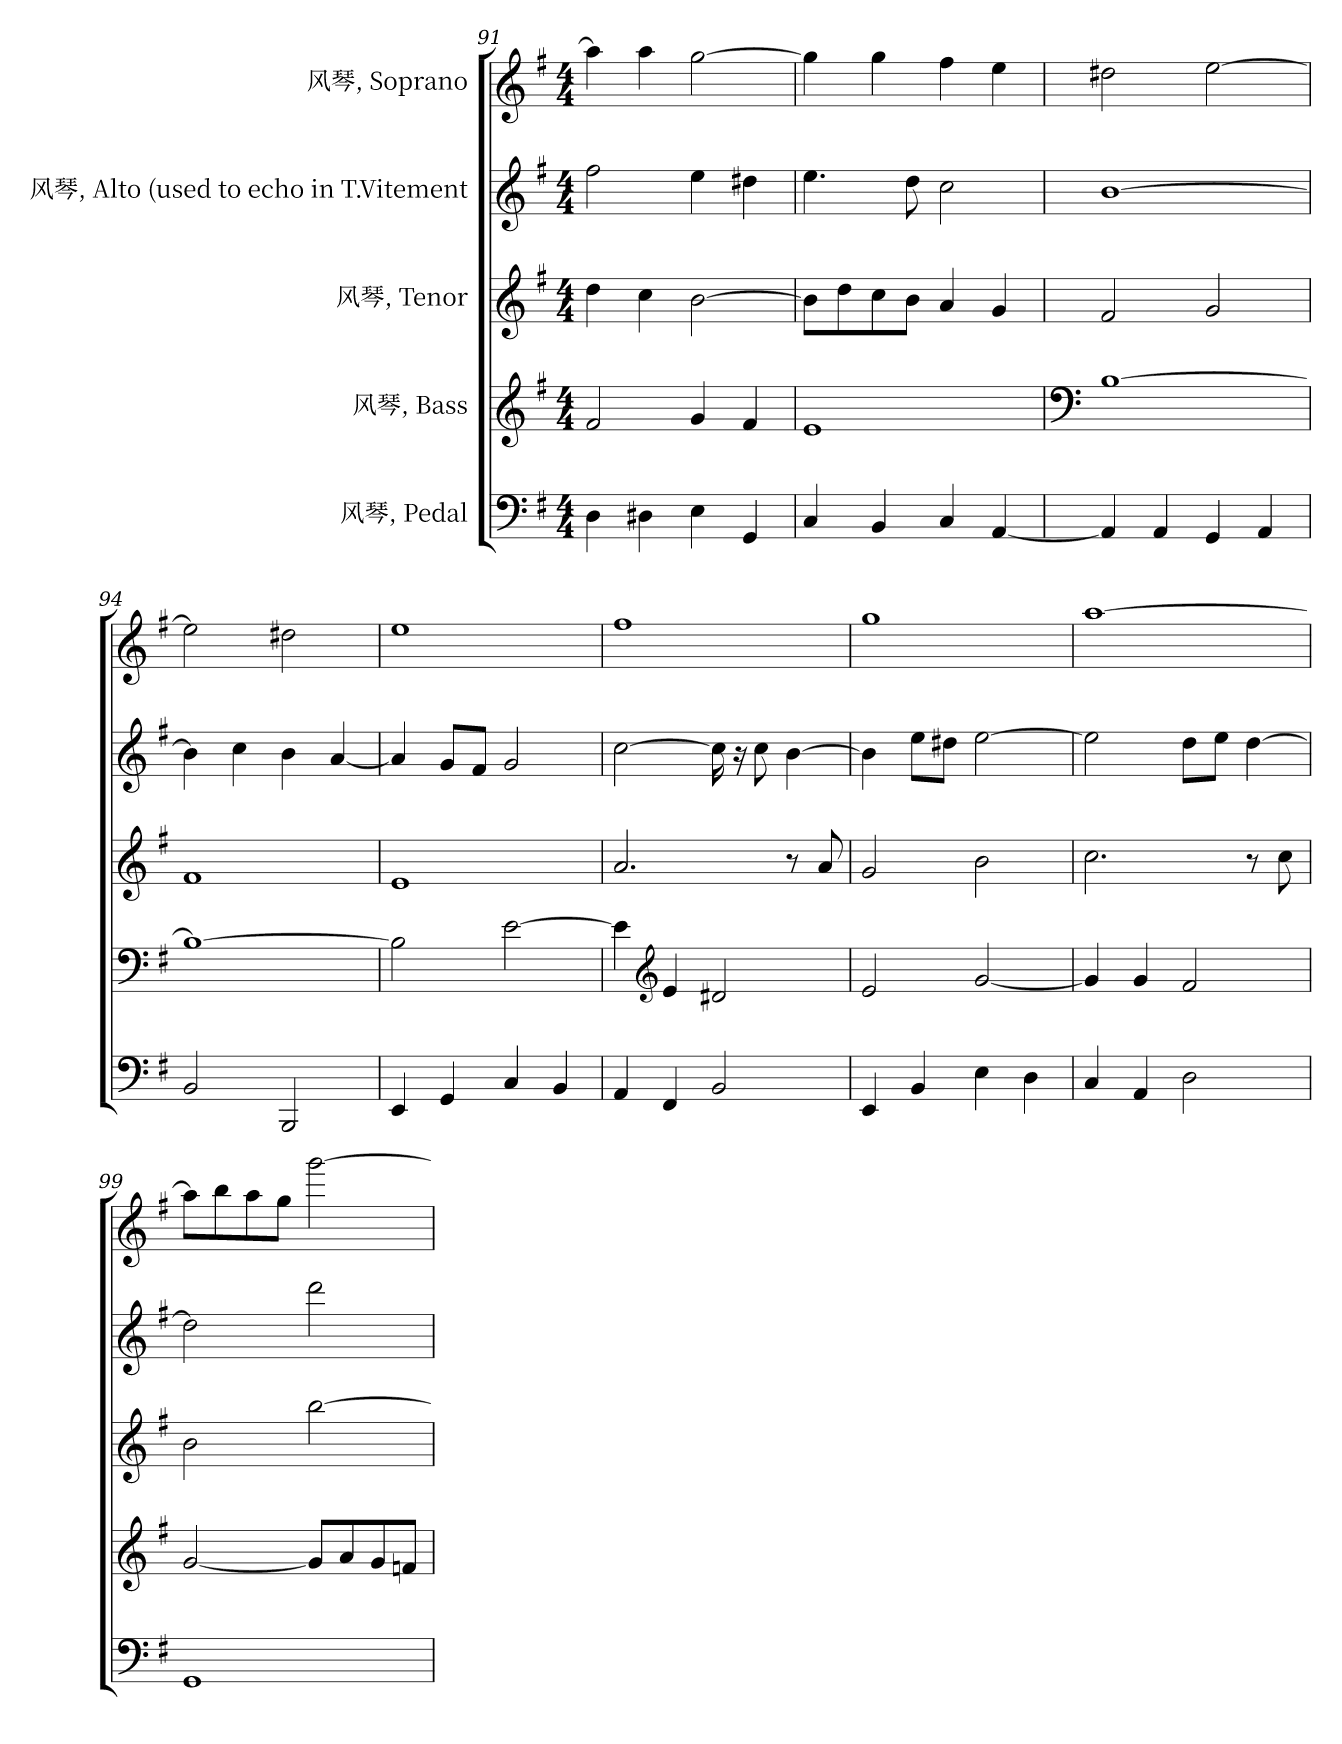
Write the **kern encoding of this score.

**kern	**kern	**kern	**kern	**kern
*part5	*part4	*part3	*part2	*part1
*staff5	*staff4	*staff3	*staff2	*staff1
*I"风琴, Pedal	*I"风琴, Bass	*I"风琴, Tenor	*I"风琴, Alto (used to echo in T.Vitement	*I"风琴, Soprano
*clefF4	*clefG2	*clefG2	*clefG2	*clefG2
*k[f#]	*k[f#]	*k[f#]	*k[f#]	*k[f#]
*M4/4	*M4/4	*M4/4	*M4/4	*M4/4
*MM126	*MM126	*MM126	*MM126	*MM126
=91	=91	=91	=91	=91
4D\	2f#/	4dd\	2ff#\	4aa\]
*	*	*	*	*MM132
4D#X\	.	4cc\	.	4aa\
*	*	*	*	*MM126
4E\	4g/	[2b\	4ee\	[2gg\
4GG/	4f#/	.	4dd#X\	.
=92	=92	=92	=92	=92
*	*	*	*	*MM126
4C/	1e	8b\L]	4.ee\	4gg\]
.	.	8dd\	.	.
*	*	*	*	*MM132
4BB/	.	8cc\	.	4gg\
.	.	8b\J	8dd\	.
*	*	*	*	*MM126
4C/	.	4a/	2cc\	4ff#\
*	*	*	*	*MM132
[4AA/	.	4g/	.	4ee\
=93	=93	=93	=93	=93
*	*clefF4	*	*	*
*	*	*	*	*MM126
4AA/]	[1B	2f#/	[1b	2dd#X\
4AA/	.	.	.	.
*	*	*	*	*MM126
4GG/	.	2g/	.	[2ee\
4AA/	.	.	.	.
=94	=94	=94	=94	=94
*	*	*	*	*MM126
2BB/	1B_	1f#	4b\]	2ee\]
.	.	.	4cc\	.
*	*	*	*	*MM126
2BBB/	.	.	4b\	2dd#X\
.	.	.	[4a/	.
!!LO:LB:g=z
=95	=95	=95	=95	=95
*	*	*	*	*MM126
4EE/	2B\]	1e	4a/]	1ee
4GG/	.	.	8g/L	.
.	.	.	8f#/J	.
4C/	[2e\	.	2g/	.
4BB/	.	.	.	.
=96	=96	=96	=96	=96
*	*	*	*	*MM126
4AA/	4e\]	2.a/	[2cc\	1ff#
*	*clefG2	*	*	*
4FF#/	4e/	.	.	.
2BB/	2d#X/	.	16cc\]	.
.	.	.	16r	.
.	.	.	8cc\	.
.	.	8r	[4b\	.
.	.	8a/	.	.
=97	=97	=97	=97	=97
*	*	*	*	*MM126
4EE/	2e/	2g/	4b\]	1gg
4BB/	.	.	8ee\L	.
.	.	.	8dd#X\J	.
4E\	[2g/	2b\	[2ee\	.
4D\	.	.	.	.
=98	=98	=98	=98	=98
*	*	*	*	*MM126
4C/	4g/]	2.cc\	2ee\]	[1aa
4AA/	4g/	.	.	.
2D\	2f#/	.	8dd\L	.
.	.	.	8ee\J	.
.	.	8r	[4dd\	.
.	.	8cc\	.	.
=99	=99	=99	=99	=99
*	*	*	*	*MM126
1GG	[2g/	2b\	2dd\]	8aa\L]
.	.	.	.	8bb\
*	*	*	*	*MM132
.	.	.	.	8aa\
.	.	.	.	8gg\J
*	*	*	*	*MM126
.	8g/L]	[2bb\	2ddd\	[2ggg\
.	8a/	.	.	.
.	8g/	.	.	.
.	8fn/J	.	.	.
=	=	=	=	=
*-	*-	*-	*-	*-
